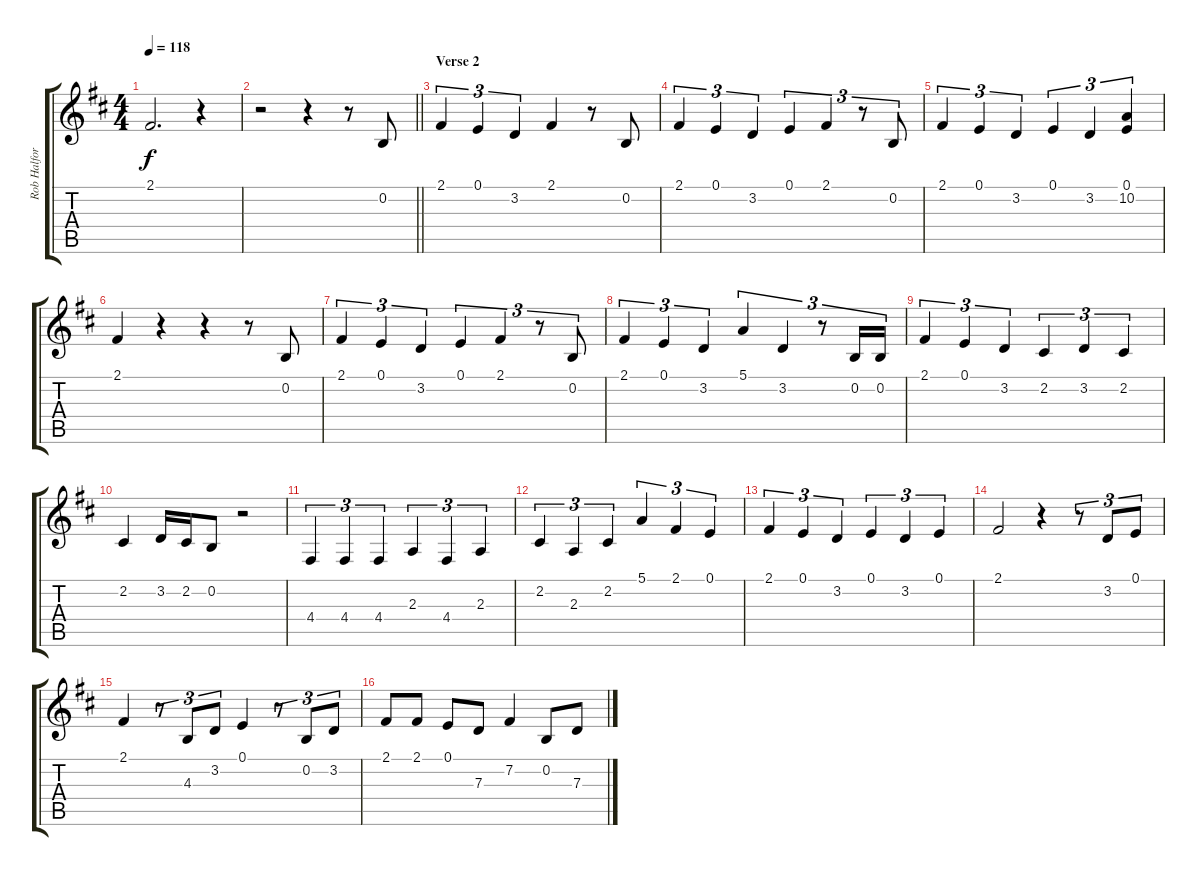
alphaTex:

\track ("Rob Halford" "Rob Halfor") {instrument lead2sawtooth}
\staff {score tabs}
\tuning (E4 B3 G3 D3 A2 E2) {hide}
\ts (4 4)
\tempo 118
\clef g2
\ks d
2.1.2{d dy f} r.4 |
\barLineRight lightlight
r.2 r.4 r.8 0.2.8 |
\section ("" "Verse 2")
2.1.4{tu (3 2)} 0.1.4{tu (3 2)} 3.2.4{tu (3 2)} 2.1.4 r.8 0.2.8 |
2.1.4{tu (3 2)} 0.1.4{tu (3 2)} 3.2.4{tu (3 2)} 0.1.4{tu (3 2)} 2.1.4{tu (3 2)} r.8{tu (3 2)} 0.2.8{tu (3 2)} |
2.1.4{tu (3 2)} 0.1.4{tu (3 2)} 3.2.4{tu (3 2)} 0.1.4{tu (3 2)} 3.2.4{tu (3 2)} (0.1 10.2).4{tu (3 2)} |
2.1.4 r.4 r.4 r.8 0.2.8 |
2.1.4{tu (3 2)} 0.1.4{tu (3 2)} 3.2.4{tu (3 2)} 0.1.4{tu (3 2)} 2.1.4{tu (3 2)} r.8{tu (3 2)} 0.2.8{tu (3 2)} |
2.1.4{tu (3 2)} 0.1.4{tu (3 2)} 3.2.4{tu (3 2)} 5.1.4{tu (3 2)} 3.2.4{tu (3 2)} r.8{tu (3 2)} 0.2.16{tu (3 2)} 0.2.16{tu (3 2)} |
2.1.4{tu (3 2)} 0.1.4{tu (3 2)} 3.2.4{tu (3 2)} 2.2.4{tu (3 2)} 3.2.4{tu (3 2)} 2.2.4{tu (3 2)} |
2.2.4 3.2.16 2.2.16 0.2.8 r.2 |
4.4.4{tu (3 2)} 4.4.4{tu (3 2)} 4.4.4{tu (3 2)} 2.3.4{tu (3 2)} 4.4.4{tu (3 2)} 2.3.4{tu (3 2)} |
2.2.4{tu (3 2)} 2.3.4{tu (3 2)} 2.2.4{tu (3 2)} 5.1.4{tu (3 2)} 2.1.4{tu (3 2)} 0.1.4{tu (3 2)} |
2.1.4{tu (3 2)} 0.1.4{tu (3 2)} 3.2.4{tu (3 2)} 0.1.4{tu (3 2)} 3.2.4{tu (3 2)} 0.1.4{tu (3 2)} |
2.1.2 r.4 r.8{tu (3 2)} 3.2.8{tu (3 2)} 0.1.8{tu (3 2)} |
2.1.4 r.8{tu (3 2)} 4.3.8{tu (3 2)} 3.2.8{tu (3 2)} 0.1.4 r.8{tu (3 2)} 0.2.8{tu (3 2)} 3.2.8{tu (3 2)} |
2.1.8 2.1.8 0.1.8 7.3.8 7.2.4 0.2.8 7.3.8
